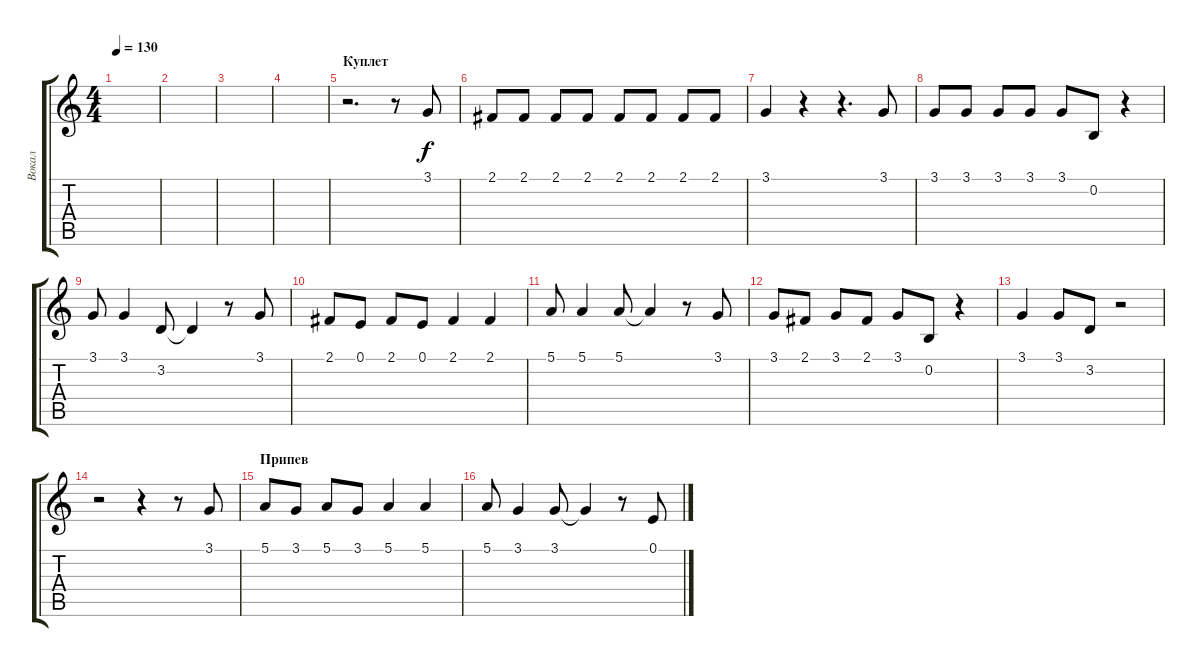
\track ("Вокал" "Вокал") {instrument violin}
\staff {score tabs}
\tuning (E4 B3 G3 D3 A2 E2) {hide}
\ts (4 4)
\tempo 130
\clef g2
\ks c
|
|
|
|
\section ("" "Куплет")
r.2{d} r.8 3.1.8 |
2.1.8 2.1.8 2.1.8 2.1.8 2.1.8 2.1.8 2.1.8 2.1.8 |
3.1.4 r.4 r.4{d} 3.1.8 |
3.1.8 3.1.8 3.1.8 3.1.8 3.1.8 0.2.8 r.4 |
3.1.8 3.1.4 3.2.8 3.2{t}.4 r.8 3.1.8 |
2.1.8 0.1.8 2.1.8 0.1.8 2.1.4 2.1.4 |
5.1.8 5.1.4 5.1.8 5.1{t}.4 r.8 3.1.8 |
3.1.8 2.1.8 3.1.8 2.1.8 3.1.8 0.2.8 r.4 |
3.1.4 3.1.8 3.2.8 r.2 |
r.2 r.4 r.8 3.1.8 |
\section ("" "Припев")
5.1.8 3.1.8 5.1.8 3.1.8 5.1.4 5.1.4 |
5.1.8 3.1.4 3.1.8 3.1{t}.4 r.8 0.1.8
